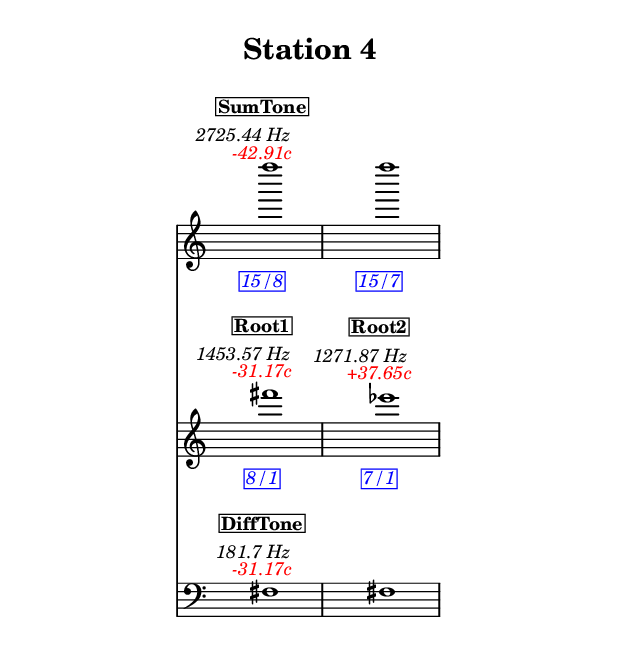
\version "2.20.0"
\language "english"

#(set-default-paper-size "a6" 'portrait)
#(set-global-staff-size 16)

\header {
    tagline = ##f
    title = \markup {
        \pad-around
            #3
            "Station 4"
        }
}

\layout {
    indent = #25
}

\paper {
    systems-per-page = 1
}

\score {
    \new Score
    <<
        \new Staff
        \with
        {
            \remove Time_signature_engraver
        }
        {
            \clef "treble"
            f''''1
            - \tweak color #red
            ^ \markup {
                \halign
                    #0
                    \italic
                        {
                            -42.91c
                        }
                }
            ^ \markup {
                \halign
                    #1
                    \italic
                        {
                            2725.44
                            Hz
                        }
                }
            ^ \markup {
                \pad-around
                    #1
                    \box
                        \vcenter
                            \halign
                                #0
                                \bold
                                    {
                                        SumTone
                                    }
                }
            - \tweak color #blue
            _ \markup {
                \pad-around
                    #1
                    \box
                        \halign
                            #0
                            \italic
                                {
                                    15/8
                                }
                }
            \override Score.NonMusicalPaperColumn.padding = #5
            \clef "treble"
            f''''1
            - \tweak color #blue
            _ \markup {
                \pad-around
                    #1
                    \box
                        \halign
                            #0
                            \italic
                                {
                                    15/7
                                }
                }
        }
        \new Staff
        \with
        {
            \remove Time_signature_engraver
        }
        {
            \clef "treble"
            fs'''1
            - \tweak color #red
            ^ \markup {
                \halign
                    #0
                    \italic
                        {
                            -31.17c
                        }
                }
            ^ \markup {
                \halign
                    #1
                    \italic
                        {
                            1453.57
                            Hz
                        }
                }
            ^ \markup {
                \pad-around
                    #1
                    \box
                        \vcenter
                            \halign
                                #0
                                \bold
                                    {
                                        Root1
                                    }
                }
            - \tweak color #blue
            _ \markup {
                \pad-around
                    #1
                    \box
                        \halign
                            #0
                            \italic
                                {
                                    8/1
                                }
                }
            \clef "treble"
            ef'''1
            - \tweak color #red
            ^ \markup {
                \halign
                    #0
                    \italic
                        {
                            +37.65c
                        }
                }
            ^ \markup {
                \halign
                    #1
                    \italic
                        {
                            1271.87
                            Hz
                        }
                }
            ^ \markup {
                \pad-around
                    #1
                    \box
                        \vcenter
                            \halign
                                #0
                                \bold
                                    {
                                        Root2
                                    }
                }
            - \tweak color #blue
            _ \markup {
                \pad-around
                    #1
                    \box
                        \halign
                            #0
                            \italic
                                {
                                    7/1
                                }
                }
        }
        \new Staff
        \with
        {
            \remove Time_signature_engraver
        }
        {
            \clef "bass"
            fs1
            - \tweak color #red
            ^ \markup {
                \halign
                    #0
                    \italic
                        {
                            -31.17c
                        }
                }
            ^ \markup {
                \halign
                    #1
                    \italic
                        {
                            181.7
                            Hz
                        }
                }
            ^ \markup {
                \pad-around
                    #1
                    \box
                        \vcenter
                            \halign
                                #0
                                \bold
                                    {
                                        DiffTone
                                    }
                }
            \clef "bass"
            fs1
        }
    >>
}